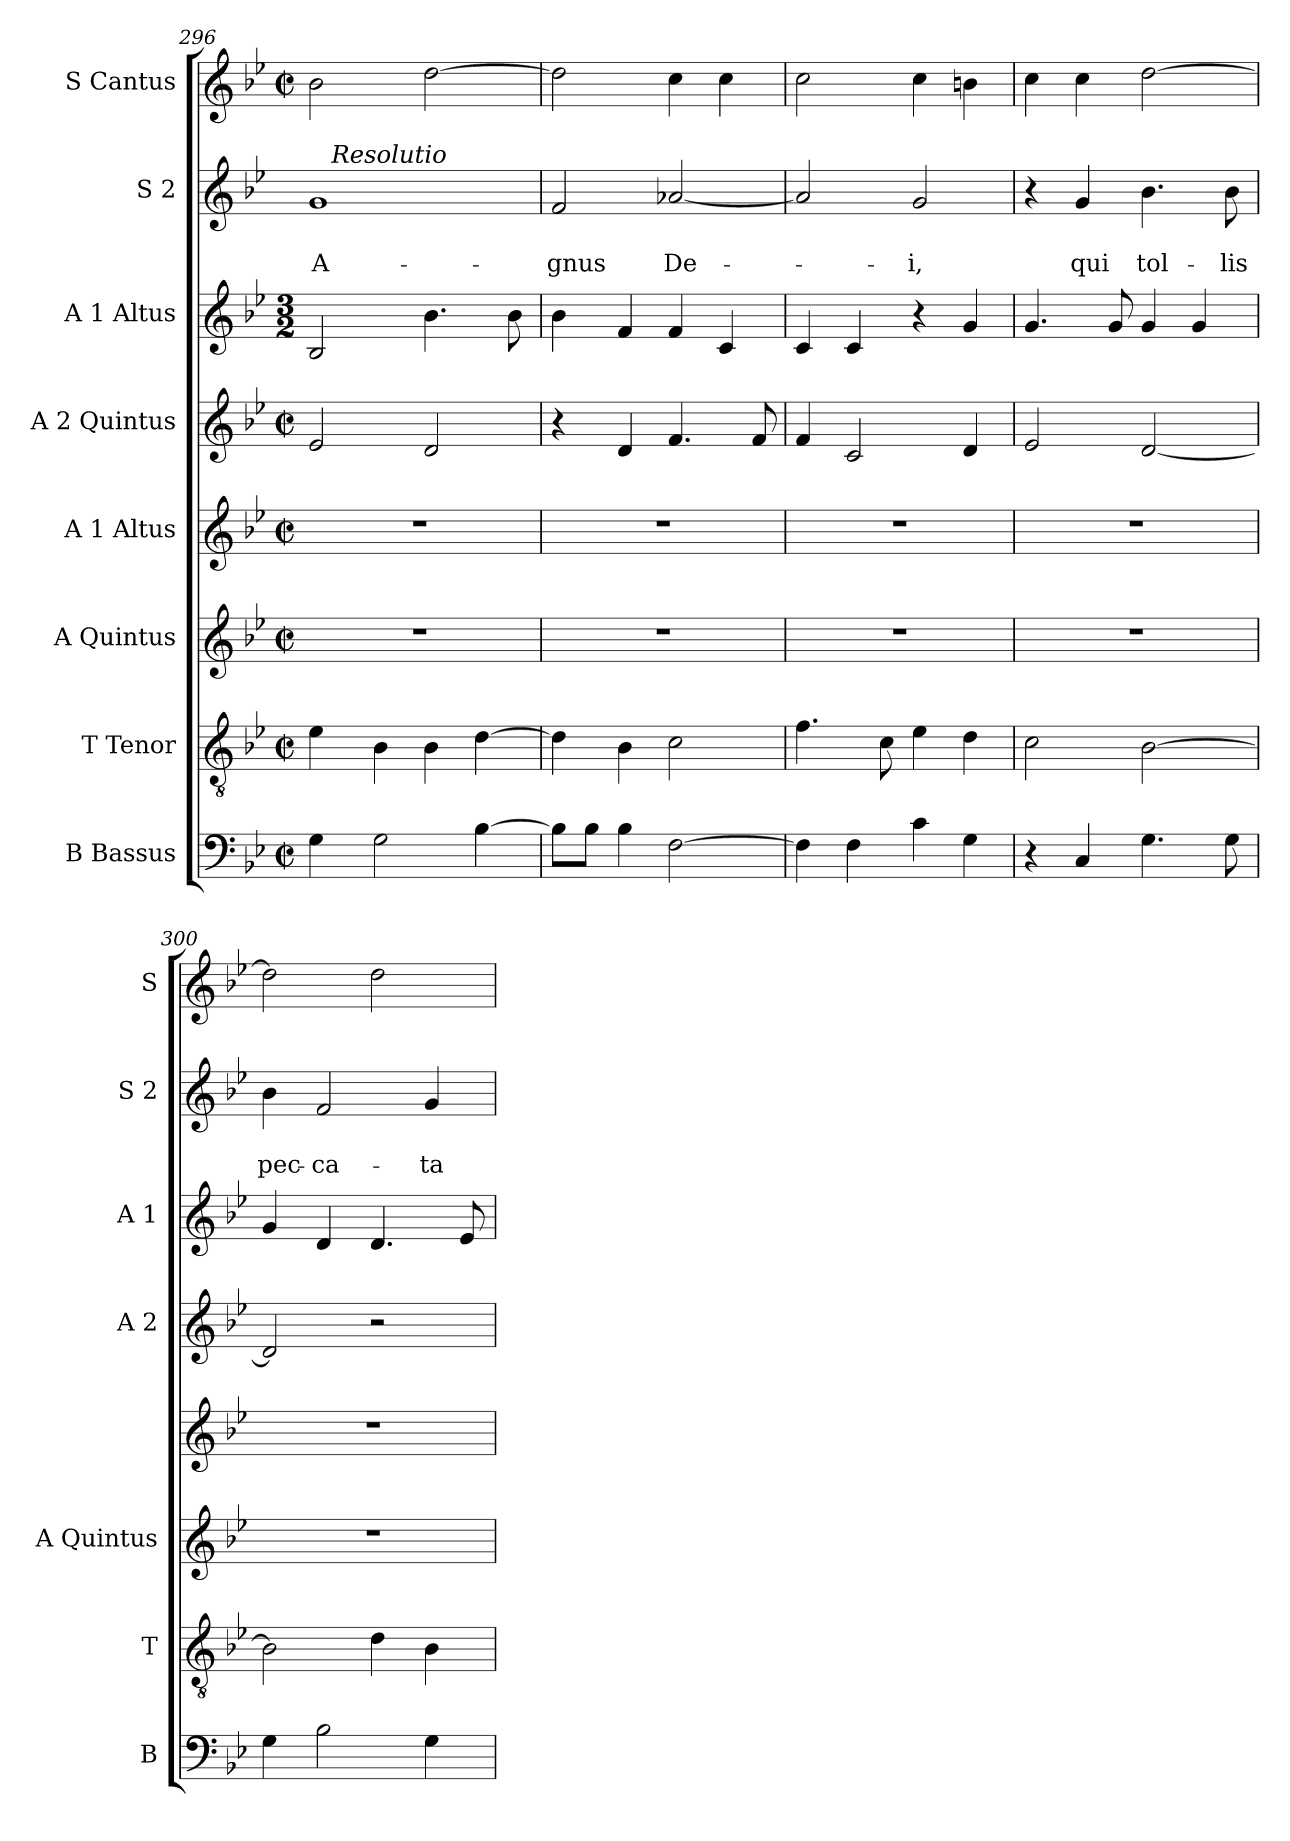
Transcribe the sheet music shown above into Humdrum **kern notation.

**kern	**kern	**kern	**kern	**kern	**kern	**kern	**text	**text	**kern
*part8	*part7	*part6	*part5	*part4	*part3	*part2	*part2	*part2	*part1
*staff8	*staff7	*staff6	*staff5	*staff4	*staff3	*staff2	*staff2	*staff2	*staff1
*I"B Bassus	*I"T Tenor	*I"A Quintus	*I"A 1 Altus	*I"A 2 Quintus	*I"A 1 Altus	*I"S 2	*	*	*I"S Cantus
*I'B	*I'T	*I'A Quintus	*	*I'A 2	*I'A 1	*I'S 2	*	*	*I'S
!!LO:LB:g=z
*clefF4	*clefGv2	*clefG2	*clefG2	*clefG2	*clefG2	*clefG2	*	*	*clefG2
*k[b-e-]	*k[b-e-]	*k[b-e-]	*k[b-e-]	*k[b-e-]	*k[b-e-]	*k[b-e-]	*	*	*k[b-e-]
*B-:	*B-:	*B-:	*B-:	*B-:	*B-:	*B-:	*	*	*B-:
*M2/2	*M2/2	*M2/2	*M2/2	*M2/2	*M3/2	*	*	*	*M2/2
*met(c|)	*met(c|)	*met(c|)	*met(c|)	*met(c|)	*	*	*	*	*met(c|)
=296	=296	=296	=296	=296	=296	=296	=296	=296	=296
!	!	!	!	!	!	!	!	!LO:LY:b	!
*	*	*	*	*	*	*^	*	*	*
4G\	4e-\	1r	1r	2e-/	2B-/	1g	16ryy	.	A-	2b-\
!	!	!	!	!	!	!	!LO:TX:a:i:t=Resolutio	!	!	!
.	.	.	.	.	.	.	2...ryy	.	.	.
2G\	4B-\	.	.	.	.	.	.	.	.	.
.	4B-\	.	.	2d/	4.b-\	.	.	.	.	[>2dd\
[>4B-\	[>4d\	.	.	.	.	.	.	.	.	.
.	.	.	.	.	8b-\	.	.	.	.	.
=297	=297	=297	=297	=297	=297	=297	=297	=297	=297	=297
!	!	!	!	!	!	!	!	!	!LO:LY:b	!
*	*	*	*	*	*	*v	*v	*	*	*
8B-\L]	4d\]	1r	1r	4r	4b-\	2f/	.	-gnus	2dd\]
8B-\J	.	.	.	.	.	.	.	.	.
4B-\	4B-\	.	.	4d/	4f/	.	.	.	.
!	!	!	!	!	!	!	!	!LO:LY:b	!
[>2F\	2c\	.	.	4.f/	4f/	[<2a-X/	.	De-	4cc\
.	.	.	.	.	4c/	.	.	.	4cc\
.	.	.	.	8f/	.	.	.	.	.
=298	=298	=298	=298	=298	=298	=298	=298	=298	=298
4F\]	4.f\	1r	1r	4f/	4c/	2a-/]	.	.	2cc\
4F\	.	.	.	2c/	4c/	.	.	.	.
.	8c\	.	.	.	.	.	.	.	.
!	!	!	!	!	!	!	!	!LO:LY:b	!
4c\	4e-\	.	.	.	4r	2g/	.	-i,	4cc\
4G\	4d\	.	.	4d/	4g/	.	.	.	4bn\
=299	=299	=299	=299	=299	=299	=299	=299	=299	=299
4r	2c\	1r	1r	2e-/	4.g/	4r	.	.	4cc\
!	!	!	!	!	!	!	!	!LO:LY:b	!
4C/	.	.	.	.	.	4g/	.	qui	4cc\
.	.	.	.	.	8g/	.	.	.	.
!	!	!	!	!	!	!	!	!LO:LY:b	!
4.G\	[>2B-\	.	.	[<2d/	4g/	4.b-\	.	tol-	[>2dd\
.	.	.	.	.	4g/	.	.	.	.
!	!	!	!	!	!	!	!	!LO:LY:b	!
8G\	.	.	.	.	.	8b-\	.	-lis	.
=300	=300	=300	=300	=300	=300	=300	=300	=300	=300
!	!	!	!	!	!	!	!	!LO:LY:b	!
4G\	2B-\]	1r	1r	2d/]	4g/	4b-\	.	pec-	2dd\]
!	!	!	!	!	!	!	!	!LO:LY:b	!
2B-\	.	.	.	.	4d/	2f/	.	-ca-	.
.	4d\	.	.	2r	4.d/	.	.	.	2dd\
!	!	!	!	!	!	!	!	!LO:LY:b	!
4G\	4B-\	.	.	.	.	4g/	.	-ta	.
.	.	.	.	.	8e-/	.	.	.	.
=	=	=	=	=	=	=	=	=	=
*-	*-	*-	*-	*-	*-	*-	*-	*-	*-
